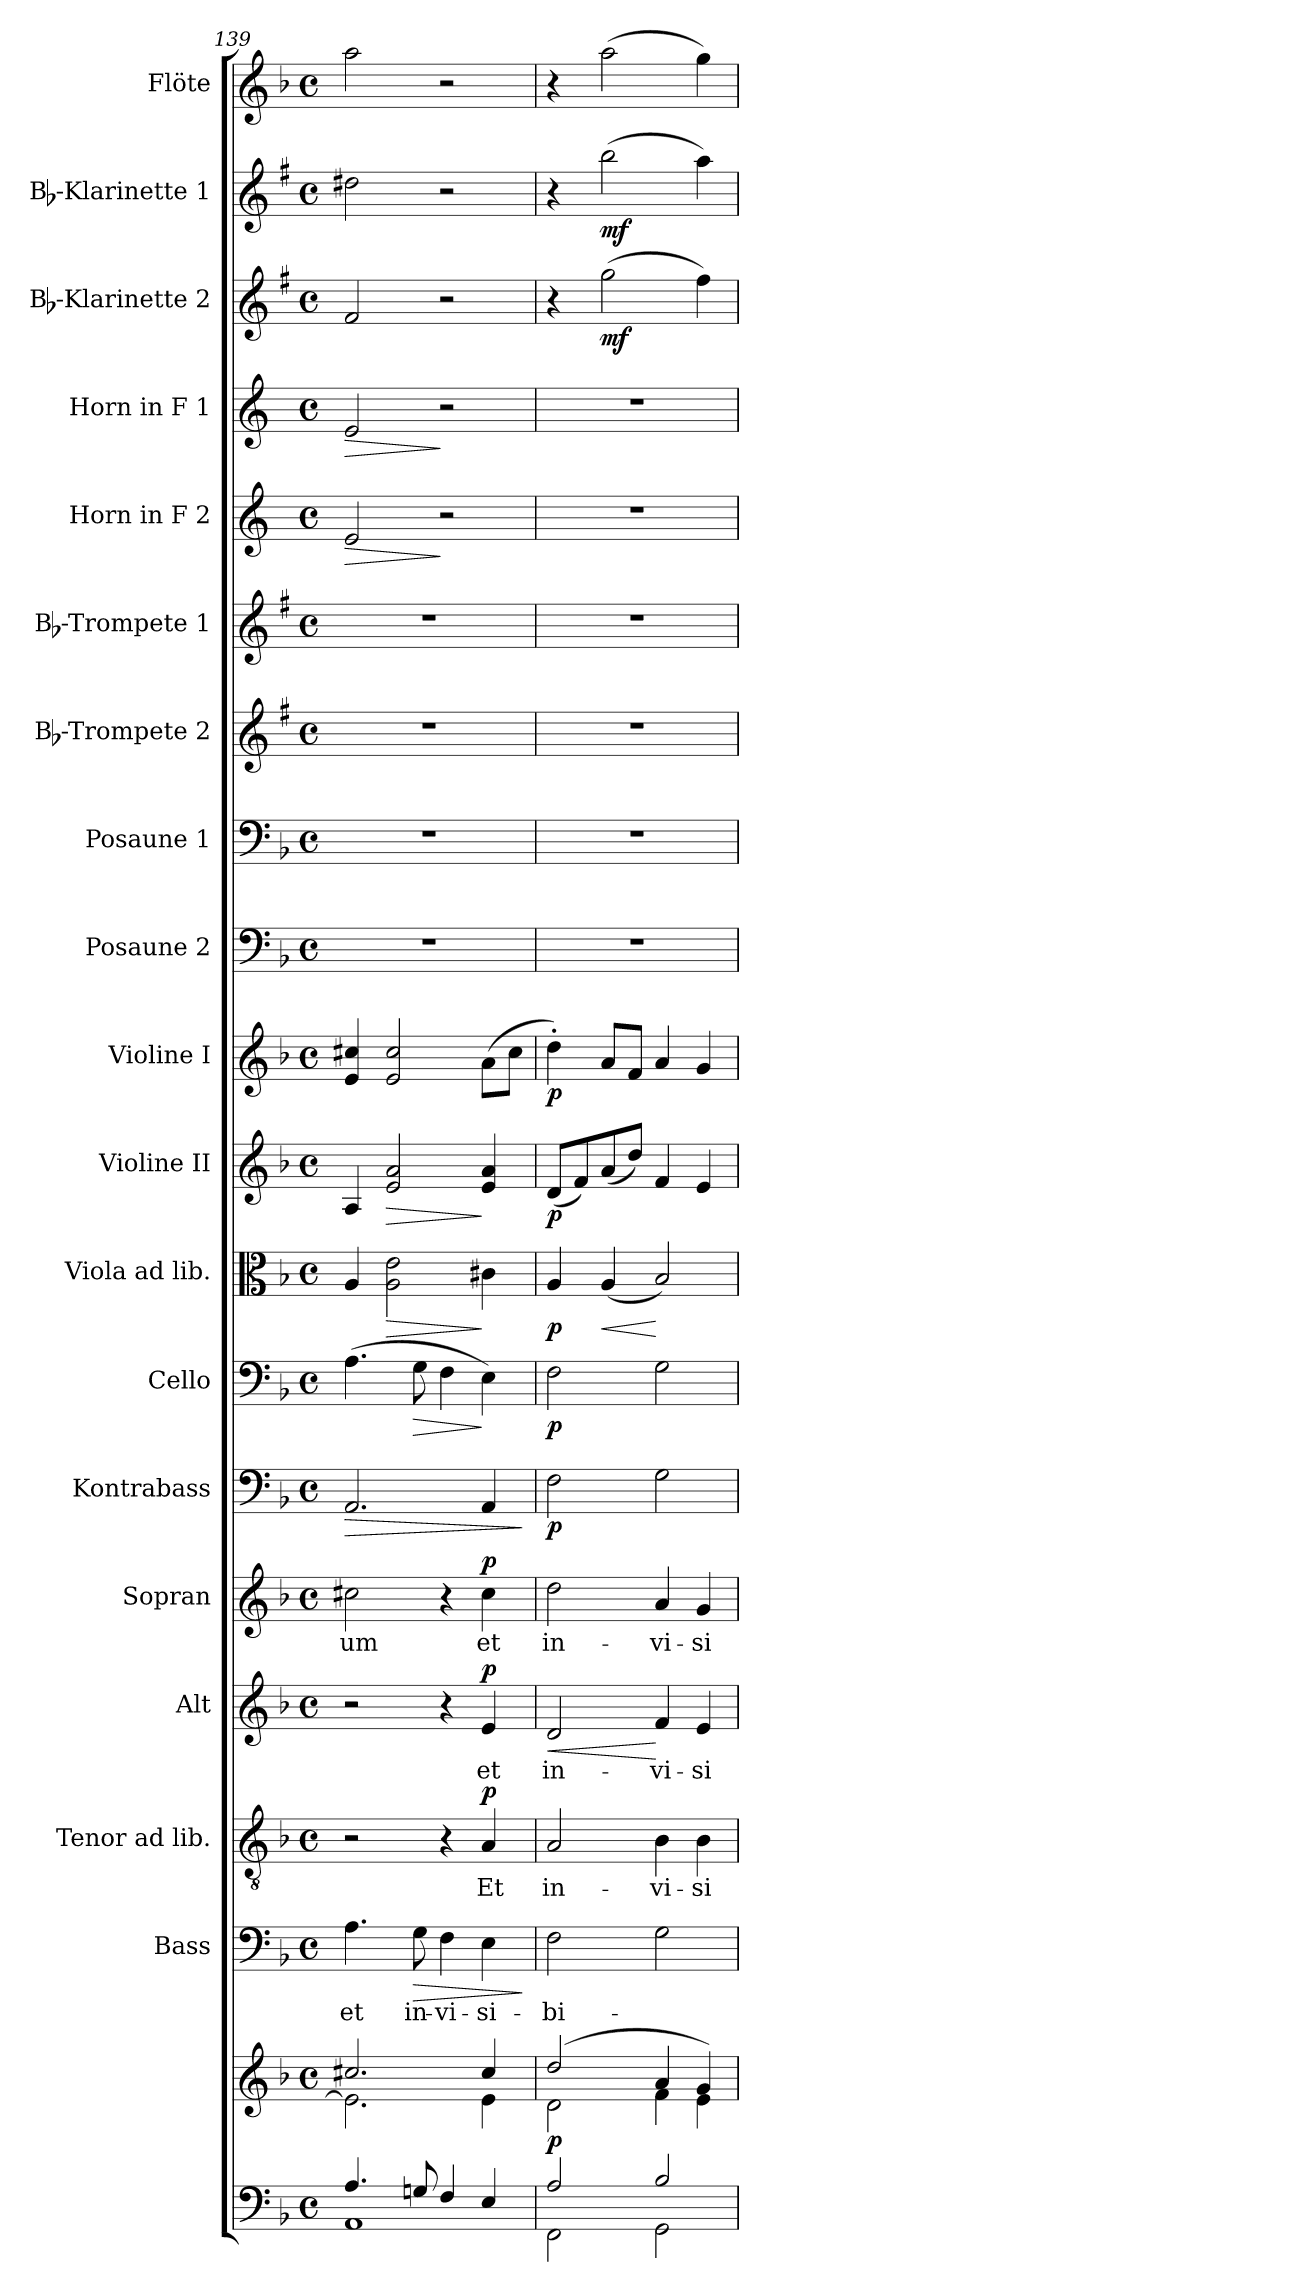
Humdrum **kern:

**kern	**kern	**dynam	**kern	**text	**dynam	**kern	**text	**dynam	**kern	**text	**dynam	**kern	**text	**dynam	**kern	**dynam	**kern	**dynam	**kern	**dynam	**kern	**dynam	**kern	**dynam	**kern	**kern	**kern	**kern	**kern	**dynam	**kern	**dynam	**kern	**dynam	**kern	**dynam	**kern
*part19	*part19	*part19	*part18	*part18	*part18	*part17	*part17	*part17	*part16	*part16	*part16	*part15	*part15	*part15	*part14	*part14	*part13	*part13	*part12	*part12	*part11	*part11	*part10	*part10	*part9	*part8	*part7	*part6	*part5	*part5	*part4	*part4	*part3	*part3	*part2	*part2	*part1
*staff20	*staff19	*staff19/20	*staff18	*staff18	*staff18	*staff17	*staff17	*staff17	*staff16	*staff16	*staff16	*staff15	*staff15	*staff15	*staff14	*staff14	*staff13	*staff13	*staff12	*staff12	*staff11	*staff11	*staff10	*staff10	*staff9	*staff8	*staff7	*staff6	*staff5	*staff5	*staff4	*staff4	*staff3	*staff3	*staff2	*staff2	*staff1
*	*	*	*I"Bass	*	*	*I"Tenor ad lib.	*	*	*I"Alt	*	*	*I"Sopran	*	*	*I"Kontrabass	*	*I"Cello	*	*I"Viola ad lib.	*	*I"Violine II	*	*I"Violine I	*	*I"Posaune 2	*I"Posaune 1	*I"Bb-Trompete 2	*I"Bb-Trompete 1	*I"Horn in F 2	*	*I"Horn in F 1	*	*I"Bb-Klarinette 2	*	*I"Bb-Klarinette 1	*	*I"Flöte
*	*	*	*I'B.	*	*	*I'T.	*	*	*I'A.	*	*	*I'S.	*	*	*I'Kb.	*	*	*	*I'Vla.	*	*I'Vl. II	*	*I'Vl. I	*	*I'Pos. 2	*I'Pos. 1	*I'Bb Trp. 2	*I'Bb Trp. 1	*	*	*	*	*I'Bb Kl. 2	*	*I'Bb Kl. 1	*	*I'Fl.
*clefF4	*clefG2	*	*clefF4	*	*	*clefGv2	*	*	*clefG2	*	*	*clefG2	*	*	*clefF4	*	*clefF4	*	*clefC3	*	*clefG2	*	*clefG2	*	*clefF4	*clefF4	*clefG2	*clefG2	*clefG2	*	*clefG2	*	*clefG2	*	*clefG2	*	*clefG2
*	*	*	*	*	*	*	*	*	*	*	*	*	*	*	*ITrd7c12	*	*	*	*	*	*	*	*	*	*	*	*ITrd1c2	*ITrd1c2	*ITrd4c7	*	*ITrd4c7	*	*ITrd1c2	*	*ITrd1c2	*	*
*k[b-]	*k[b-]	*	*k[b-]	*	*	*k[b-]	*	*	*k[b-]	*	*	*k[b-]	*	*	*k[b-]	*	*k[b-]	*	*k[b-]	*	*k[b-]	*	*k[b-]	*	*k[b-]	*k[b-]	*k[b-]	*k[b-]	*k[b-]	*	*k[b-]	*	*k[b-]	*	*k[b-]	*	*k[b-]
*F:	*F:	*	*F:	*	*	*F:	*	*	*F:	*	*	*F:	*	*	*F:	*	*F:	*	*F:	*	*F:	*	*F:	*	*F:	*F:	*F:	*F:	*F:	*	*F:	*	*F:	*	*F:	*	*F:
*M4/4	*M4/4	*	*M4/4	*	*	*M4/4	*	*	*M4/4	*	*	*M4/4	*	*	*M4/4	*	*M4/4	*	*M4/4	*	*M4/4	*	*M4/4	*	*M4/4	*M4/4	*M4/4	*M4/4	*M4/4	*	*M4/4	*	*M4/4	*	*M4/4	*	*M4/4
*met(c)	*met(c)	*	*met(c)	*	*	*met(c)	*	*	*met(c)	*	*	*met(c)	*	*	*met(c)	*	*met(c)	*	*met(c)	*	*met(c)	*	*met(c)	*	*met(c)	*met(c)	*met(c)	*met(c)	*met(c)	*	*met(c)	*	*met(c)	*	*met(c)	*	*met(c)
=139	=139	=139	=139	=139	=139	=139	=139	=139	=139	=139	=139	=139	=139	=139	=139	=139	=139	=139	=139	=139	=139	=139	=139	=139	=139	=139	=139	=139	=139	=139	=139	=139	=139	=139	=139	=139	=139
*^	*^	*	*	*	*	*	*	*	*	*	*	*	*	*	*	*	*	*	*	*	*	*	*	*	*	*	*	*	*	*	*	*	*	*	*	*	*
!	!	!	!	!	!	!LO:LY:b	!	!	!	!	!	!	!	!	!LO:LY:b	!	!	!LO:HP:b	!	!	!	!	!	!	!	!	!	!	!	!	!	!LO:HP:b	!	!LO:HP:b	!	!	!	!	!
4.A/	1AA	2.cc#X/	2.e\]	.	4.A\	et	.	2r	.	.	2r	.	.	2cc#X\	-um	.	2.AAA/	>	(>4.A\	.	4A/	.	4A/	.	4e/ 4cc#X/	.	1r	1r	1r	1r	2A/	>	2A/	>	2e/	.	2cc#X\	.	2aa\
!	!	!	!	!	!	!	!	!	!	!	!	!	!	!	!	!	!	!	!	!	!	!LO:HP:b	!	!LO:HP:b	!	!	!	!	!	!	!	!	!	!	!	!	!	!	!
.	.	.	.	.	.	.	.	.	.	.	.	.	.	.	.	.	.	.	.	.	2A\ 2e\	>	2e/ 2a/	>	2e/ 2cc#/	.	.	.	.	.	.	.	.	.	.	.	.	.	.
!	!	!	!	!	!	!LO:LY:b	!LO:HP:b	!	!	!	!	!	!	!	!	!	!	!	!	!LO:HP:b	!	!	!	!	!	!	!	!	!	!	!	!	!	!	!	!	!	!	!
8Gn/	.	.	.	.	8G\	in-	>	.	.	.	.	.	.	.	.	.	.	.	8G\	>	.	.	.	.	.	.	.	.	.	.	.	.	.	.	.	.	.	.	.
!	!	!	!	!	!	!LO:LY:b	!	!	!	!	!	!	!	!	!	!	!	!	!	!	!	!	!	!	!	!	!	!	!	!	!	!	!	!	!	!	!	!	!
4F/	.	.	.	.	4F\	-vi-	.	4r	.	.	4r	.	.	4r	.	.	.	.	4F\	.	.	.	.	.	.	.	.	.	.	.	2r	]	2r	]	2r	.	2r	.	2r
!	!	!	!	!	!	!LO:LY:b	!	!	!LO:LY:b	!LO:DY:a	!	!LO:LY:b	!LO:DY:a	!	!LO:LY:b	!LO:DY:a	!	!	!	!	!	!	!	!	!	!	!	!	!	!	!	!	!	!	!	!	!	!	!
4E/	.	4cc#/	4e\	.	4E\	-si-	.	4A/	Et	p	4e/	et	p	4cc#\	et	p	4AAA/	.	4E\)	]	4c#X\	]	4e/ 4a/	]	(>8a\L	.	.	.	.	.	.	.	.	.	.	.	.	.	.
.	.	.	.	.	.	.	.	.	.	.	.	.	.	.	.	.	.	.	.	.	.	.	.	.	8cc#\J	.	.	.	.	.	.	.	.	.	.	.	.	.	.
*v	*v	*	*	*	*	*	*	*	*	*	*	*	*	*	*	*	*	*	*	*	*	*	*	*	*	*	*	*	*	*	*	*	*	*	*	*	*	*	*
*	*v	*v	*	*	*	*	*	*	*	*	*	*	*	*	*	*	*	*	*	*	*	*	*	*	*	*	*	*	*	*	*	*	*	*	*	*	*	*
.	.	.	.	.	]	.	.	.	.	.	.	.	.	.	.	]	.	.	.	.	.	.	.	.	.	.	.	.	.	.	.	.	.	.	.	.	.
=140	=140	=140	=140	=140	=140	=140	=140	=140	=140	=140	=140	=140	=140	=140	=140	=140	=140	=140	=140	=140	=140	=140	=140	=140	=140	=140	=140	=140	=140	=140	=140	=140	=140	=140	=140	=140	=140
*^	*^	*	*	*	*	*	*	*	*	*	*	*	*	*	*	*	*	*	*	*	*	*	*	*	*	*	*	*	*	*	*	*	*	*	*	*	*
!	!	!	!	!LO:DY:b	!	!LO:LY:b	!	!	!LO:LY:b	!	!	!LO:LY:b	!LO:HP:b	!	!LO:LY:b	!	!	!LO:DY:b	!	!LO:DY:b	!	!LO:DY:b	!	!LO:DY:b	!	!LO:DY:b	!	!	!	!	!	!	!	!	!	!	!	!	!
2A/	2FF\	(2dd/	2d\	p	2F\	-bi-	.	2A/	in-	.	2d/	in-	<	2dd\	in-	.	2FF\	p	2F\	p	4A/	p	(<8d/L	p	4dd'>\)	p	1r	1r	1r	1r	1r	.	1r	.	4r	.	4r	.	4r
.	.	.	.	.	.	.	.	.	.	.	.	.	.	.	.	.	.	.	.	.	.	.	8f/)	.	.	.	.	.	.	.	.	.	.	.	.	.	.	.	.
!	!	!	!	!	!	!	!	!	!	!	!	!	!	!	!	!	!	!	!	!	!	!LO:HP:b	!	!	!	!	!	!	!	!	!	!	!	!	!	!LO:DY:b	!	!LO:DY:b	!
.	.	.	.	.	.	.	.	.	.	.	.	.	.	.	.	.	.	.	.	.	(<4A/	<	(<8a/	.	8a/L	.	.	.	.	.	.	.	.	.	(>2ff\	mf	(>2aa\	mf	(>2aa\
.	.	.	.	.	.	.	.	.	.	.	.	.	.	.	.	.	.	.	.	.	.	.	8dd/J)	.	8f/J	.	.	.	.	.	.	.	.	.	.	.	.	.	.
!	!	!	!	!	!	!	!	!	!LO:LY:b	!	!	!LO:LY:b	!	!	!LO:LY:b	!	!	!	!	!	!	!	!	!	!	!	!	!	!	!	!	!	!	!	!	!	!	!	!
2B-/	2GG\	4a/	4f\	.	2G\	.	.	4B-\	-vi-	.	4f/	-vi-	[	4a/	-vi-	.	2GG\	.	2G\	.	2B-/)	[	4f/	.	4a/	.	.	.	.	.	.	.	.	.	.	.	.	.	.
!	!	!	!	!	!	!	!	!	!LO:LY:b	!	!	!LO:LY:b	!	!	!LO:LY:b	!	!	!	!	!	!	!	!	!	!	!	!	!	!	!	!	!	!	!	!	!	!	!	!
.	.	4g/)	4e\	.	.	.	.	4B-\	-si-	.	4e/	-si-	.	4g/	-si-	.	.	.	.	.	.	.	4e/	.	4g/	.	.	.	.	.	.	.	.	.	4ee\)	.	4gg\)	.	4gg\)
*v	*v	*	*	*	*	*	*	*	*	*	*	*	*	*	*	*	*	*	*	*	*	*	*	*	*	*	*	*	*	*	*	*	*	*	*	*	*	*	*
*	*v	*v	*	*	*	*	*	*	*	*	*	*	*	*	*	*	*	*	*	*	*	*	*	*	*	*	*	*	*	*	*	*	*	*	*	*	*	*
=	=	=	=	=	=	=	=	=	=	=	=	=	=	=	=	=	=	=	=	=	=	=	=	=	=	=	=	=	=	=	=	=	=	=	=	=	=
*-	*-	*-	*-	*-	*-	*-	*-	*-	*-	*-	*-	*-	*-	*-	*-	*-	*-	*-	*-	*-	*-	*-	*-	*-	*-	*-	*-	*-	*-	*-	*-	*-	*-	*-	*-	*-	*-
